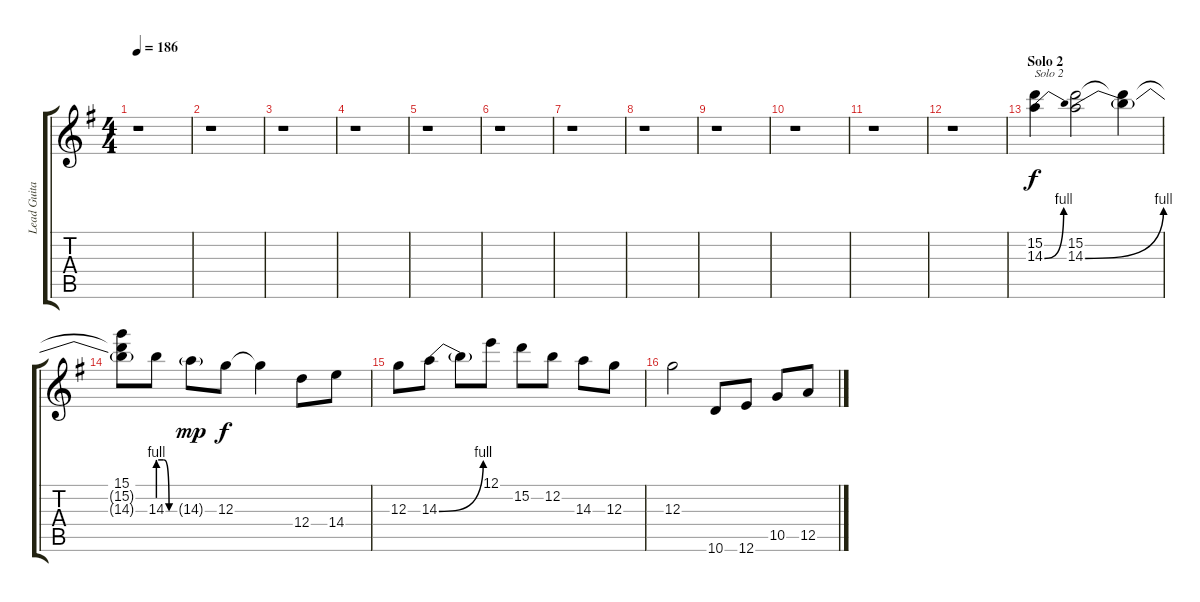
\track ("Lead Guitar" "Lead Guita") {instrument distortionguitar}
\staff {score tabs}
\tuning (E4 B3 G3 D3 A2 E2) {hide}
\ts (4 4)
\tempo 186
\clef g2
\ks g
r.1{dy f} |
r.1 |
r.1 |
r.1 |
r.1 |
r.1 |
r.1 |
r.1 |
r.1 |
r.1 |
r.1 |
r.1 |
\section ("" "Solo 2")
(15.2 14.3{be (bend 0 0 60 4)}).4{txt "Solo 2"} (15.2 14.3{be (bend 0 0 60 4)}).2 (15.2{t} 14.3{t}).4 |
(15.1 15.2{t} 14.3{t}).8 14.3{be (custom 0 4 20 4 40 0 60 0)}.8 14.3{g}.8{dy mp} 12.3.8{dy f} 12.3{t}.4 12.4.8 14.4.8 |
12.3.8 14.3{be (bend 0 0 60 4)}.8 14.3{t}.8 12.1.8 15.2.8 12.2.8 14.3.8 12.3.8 |
12.3.2 10.6.8 12.6.8 10.5.8 12.5{ss}.8
